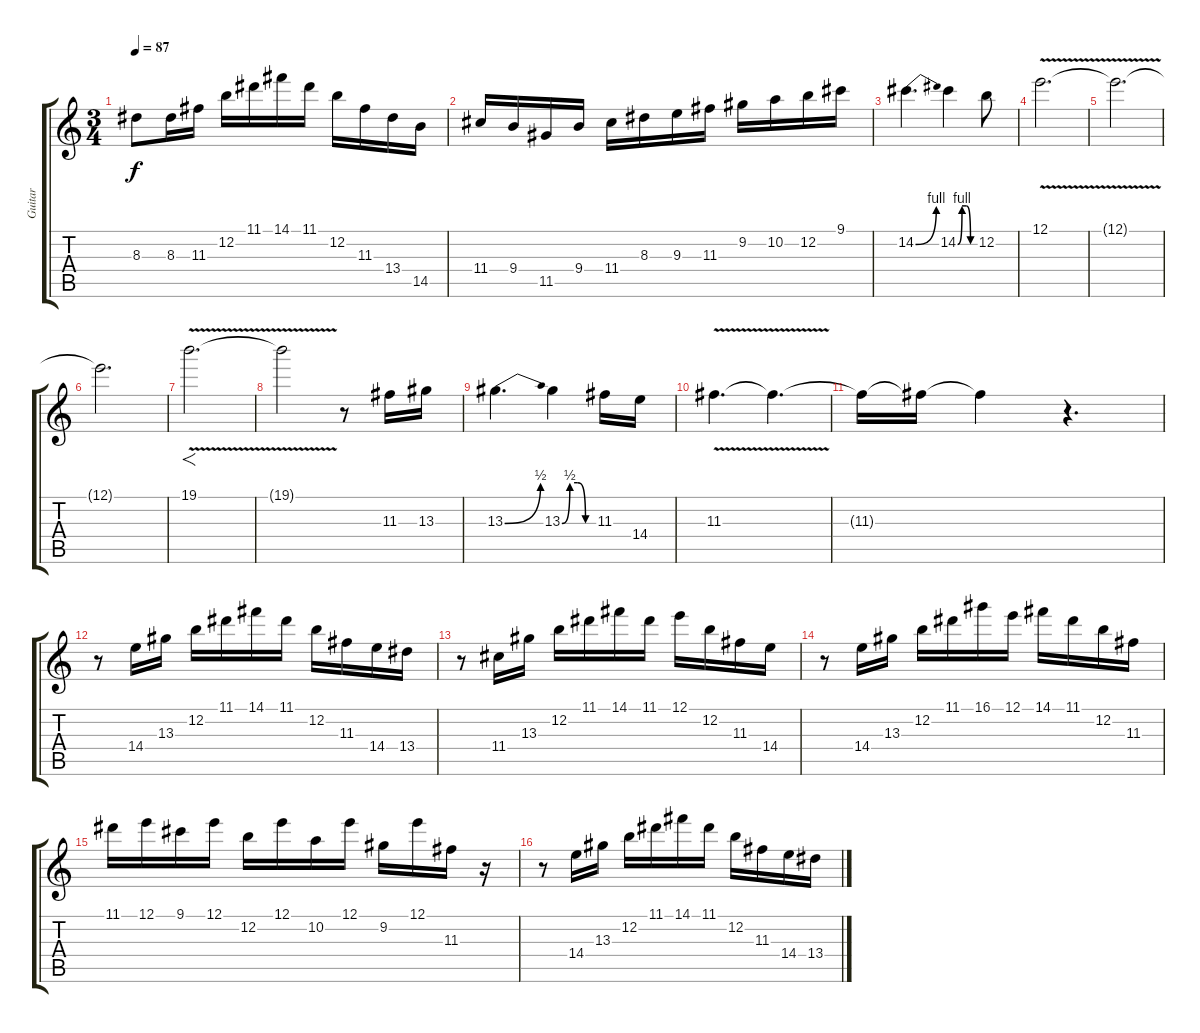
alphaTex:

\track ("Guitar" "Guitar") {instrument distortionguitar}
\staff {score tabs}
\tuning (E4 B3 G3 D3 A2 E2) {hide}
\ts (3 4)
\tempo 87
\clef g2
\ks c
8.3.8{dy f} 8.3.16 11.3.16 12.2.16 11.1.16 14.1.16 11.1.16 12.2.16 11.3.16 13.4.16 14.5.16 |
11.4.16 9.4.16 11.5.16 9.4.16 11.4.16 8.3.16 9.3.16 11.3.16 9.2.16 10.2.16 12.2.16 9.1.16 |
14.2{be (bend 0 0 60 4)}.4{d} 14.2{be (custom 0 0 15 4 30 4 45 0 60 0)}.4 12.2.8 |
12.1{v}.2{d} |
12.1{t}.2{d} |
12.1{t}.2{d} |
19.1{v}.2{f d} |
19.1{t}.2 r.8 11.3.16{instrument distortionguitar} 13.3.16 |
13.3{be (bend 0 0 60 2)}.4{d} 13.3{be (custom 0 0 15 2 30 2 45 0 60 0)}.4 11.3.16 14.4.16 |
11.3{v}.4{d} 11.3{t}.4{d} |
11.3{t}.16 11.3{t}.16 11.3{t}.4 r.4{d} |
r.8 14.4.16 13.3.16 12.2.16 11.1.16 14.1.16 11.1.16 12.2.16 11.3.16 14.4.16 13.4.16 |
r.8 11.4.16 13.3.16 12.2.16 11.1.16 14.1.16 11.1.16 12.1.16 12.2.16 11.3.16 14.4.16 |
r.8 14.4.16 13.3.16 12.2.16 11.1.16 16.1.16 12.1.16 14.1.16 11.1.16 12.2.16 11.3.16 |
11.1.16 12.1.16 9.1.16 12.1.16 12.2.16 12.1.16 10.2.16 12.1.16 9.2.16 12.1.16 11.3.16 r.16 |
r.8 14.4.16 13.3.16 12.2.16 11.1.16 14.1.16 11.1.16 12.2.16 11.3.16 14.4.16 13.4.16
